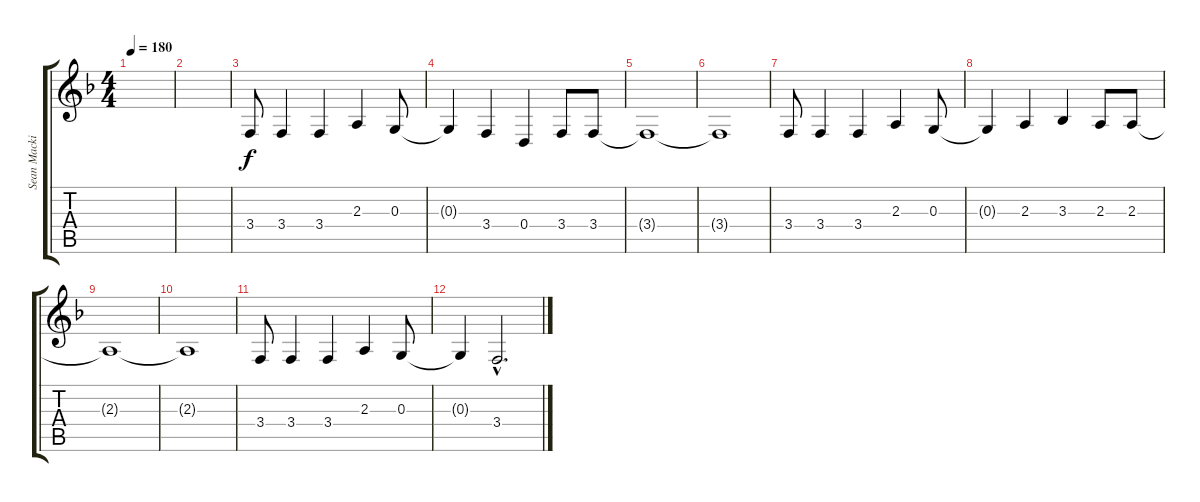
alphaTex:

\track ("Sean Mackin (Voice 2)" "Sean Macki") {instrument lead1square}
\staff {score tabs}
\tuning (E4 B3 G3 D3 A2 E2) {hide}
\ts (4 4)
\tempo 180
\clef g2
\ks f
|
|
3.4.8{volume 16 balance 0} 3.4.4 3.4.4 2.3.4 0.3.8 |
0.3{t}.4 3.4.4 0.4.4 3.4.8 3.4.8{volume 4} |
3.4{t}.1 |
3.4{t}.1 |
3.4.8{volume 16} 3.4.4 3.4.4 2.3.4 0.3.8 |
0.3{t}.4 2.3.4 3.3.4 2.3.8{volume 4} 2.3.8 |
2.3{t}.1 |
2.3{t}.1 |
3.4.8{volume 16} 3.4.4 3.4.4 2.3.4 0.3.8 |
0.3{t}.4{volume 4} 3.4{hac}.2{d}
